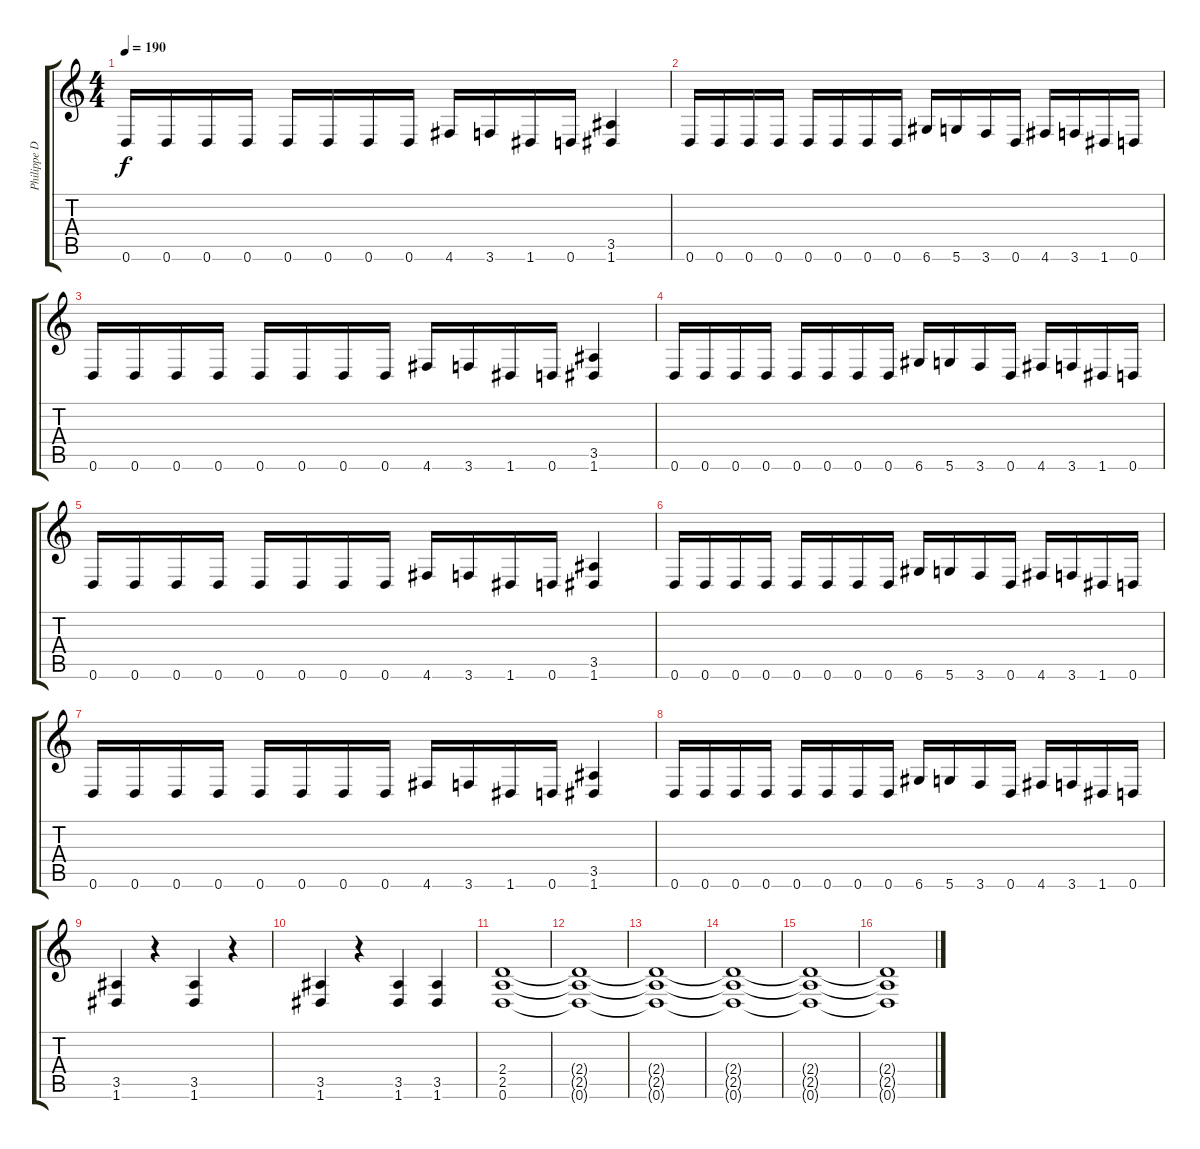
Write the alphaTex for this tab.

\track ("Philippe D" "Philippe D") {instrument overdrivenguitar}
\staff {score tabs}
\tuning (D4 A3 F3 C3 G2 D2) {hide}
\ts (4 4)
\tempo 190
\clef g2
\ks c
0.6.16{dy f} 0.6.16 0.6.16 0.6.16 0.6.16 0.6.16 0.6.16 0.6.16 4.6.16 3.6.16 1.6.16 0.6.16 (3.5 1.6).4 |
0.6.16 0.6.16 0.6.16 0.6.16 0.6.16 0.6.16 0.6.16 0.6.16 6.6.16 5.6.16 3.6.16 0.6.16 4.6.16 3.6.16 1.6.16 0.6.16 |
0.6.16 0.6.16 0.6.16 0.6.16 0.6.16 0.6.16 0.6.16 0.6.16 4.6.16 3.6.16 1.6.16 0.6.16 (3.5 1.6).4 |
0.6.16 0.6.16 0.6.16 0.6.16 0.6.16 0.6.16 0.6.16 0.6.16 6.6.16 5.6.16 3.6.16 0.6.16 4.6.16 3.6.16 1.6.16 0.6.16 |
0.6.16 0.6.16 0.6.16 0.6.16 0.6.16 0.6.16 0.6.16 0.6.16 4.6.16 3.6.16 1.6.16 0.6.16 (3.5 1.6).4 |
0.6.16 0.6.16 0.6.16 0.6.16 0.6.16 0.6.16 0.6.16 0.6.16 6.6.16 5.6.16 3.6.16 0.6.16 4.6.16 3.6.16 1.6.16 0.6.16 |
0.6.16 0.6.16 0.6.16 0.6.16 0.6.16 0.6.16 0.6.16 0.6.16 4.6.16 3.6.16 1.6.16 0.6.16 (3.5 1.6).4 |
0.6.16 0.6.16 0.6.16 0.6.16 0.6.16 0.6.16 0.6.16 0.6.16 6.6.16 5.6.16 3.6.16 0.6.16 4.6.16 3.6.16 1.6.16 0.6.16 |
(3.5 1.6).4 r.4 (3.5 1.6).4 r.4 |
(3.5 1.6).4 r.4 (3.5 1.6).4 (3.5 1.6).4 |
(2.4 2.5 0.6).1 |
(2.4{t} 2.5{t} 0.6{t}).1 |
(2.4{t} 2.5{t} 0.6{t}).1 |
(2.4{t} 2.5{t} 0.6{t}).1 |
(2.4{t} 2.5{t} 0.6{t}).1 |
(2.4{t} 2.5{t} 0.6{t}).1
